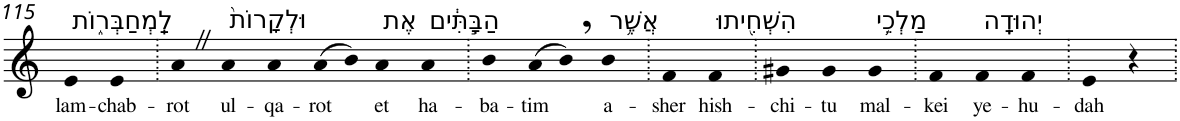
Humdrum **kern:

**kern	**text
*part1	*part1
*staff1	*staff1
*I"Piano	*
*I'Pno	*
!!LO:PB:g=z
*clefG2	*
*k[]	*
=115	=115
!LO:TX:a:t=לַֽמְחַבְּר֑וֹת	!
!	!LO:LY:b
4e	lam-
!	!LO:LY:b
4e	-chab-
=116.	=116.
!	!LO:LY:b
4aZ	-rot
!LO:TX:a:t=וּלְקָרוֹת֙	!
!	!LO:LY:b
4a	ul-
!	!LO:LY:b
4a	-qa-
!	!LO:LY:b
(>8a	-rot
8b)	.
!LO:TX:a:t=אֶת	!
!	!LO:LY:b
4a	et
!LO:TX:a:t=הַבָּ֣תִּ֔ים	!
!	!LO:LY:b
4a	ha-
=117.	=117.
!	!LO:LY:b
4b	-ba-
!	!LO:LY:b
(>8a	-tim
8b,)	.
!LO:TX:a:t=אֲשֶׁ֥ר	!
!	!LO:LY:b
4b	a-
=118.	=118.
!	!LO:LY:b
4f	-sher
!LO:TX:a:t=הִשְׁחִ֖יתוּ	!
!	!LO:LY:b
4f	hish-
=119.	=119.
!	!LO:LY:b
4g#X	-chi-
!	!LO:LY:b
4g#	-tu
!LO:TX:a:t=מַלְכֵ֥י	!
!	!LO:LY:b
4g#	mal-
=120.	=120.
!	!LO:LY:b
4f	-kei
!LO:TX:a:t=יְהוּדָֽה	!
!	!LO:LY:b
4f	ye-
!	!LO:LY:b
4f	-hu-
=121.	=121.
!	!LO:LY:b
4e	-dah
4r	.
=.	=.
*-	*-
